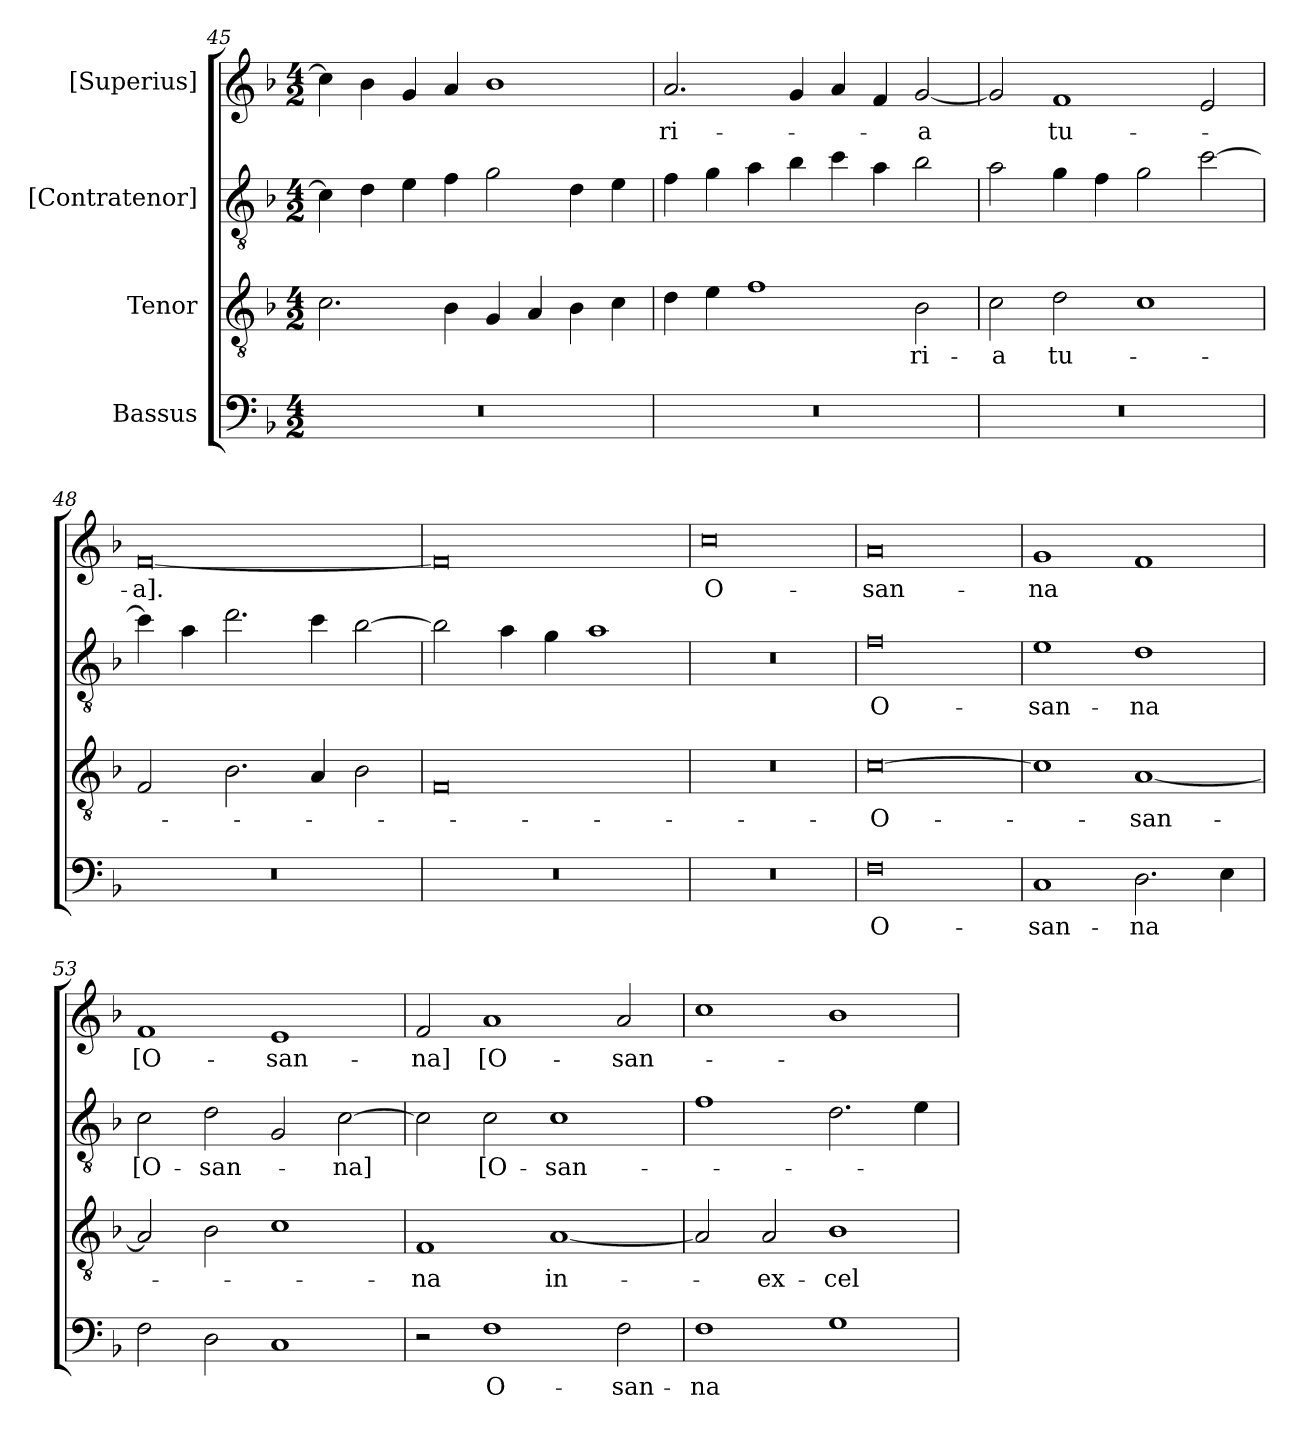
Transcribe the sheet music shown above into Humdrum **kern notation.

**kern	**text	**kern	**text	**kern	**text	**kern	**text
*part4	*part4	*part3	*part3	*part2	*part2	*part1	*part1
*staff4	*staff4	*staff3	*staff3	*staff2	*staff2	*staff1	*staff1
*I"Bassus	*	*I"Tenor	*	*I"[Contratenor]	*	*I"[Superius]	*
*clefF4	*	*clefGv2	*	*clefGv2	*	*clefG2	*
*k[b-]	*	*k[b-]	*	*k[b-]	*	*k[b-]	*
*M4/2	*	*M4/2	*	*M4/2	*	*M4/2	*
=45	=45	=45	=45	=45	=45	=45	=45
0r	.	2.c\	.	4c\]	.	4cc\]	.
.	.	.	.	4d\	.	4b-\	.
.	.	.	.	4e\	.	4g/	.
.	.	4B-\	.	4f\	.	4a/	.
.	.	4G/	.	2g\	.	1b-\	.
.	.	4A/	.	.	.	.	.
.	.	4B-\	.	4d\	.	.	.
.	.	4c\	.	4e\	.	.	.
=46	=46	=46	=46	=46	=46	=46	=46
0r	.	4d\	.	4f\	.	2.a/	-ri-
.	.	4e\	.	4g\	.	.	.
.	.	1f\	.	4a\	.	.	.
.	.	.	.	4b-\	.	4g/	.
.	.	.	.	4cc\	.	4a/	.
.	.	.	.	4a\	.	4f/	.
.	.	2B-\	-ri-	2b-\	.	[2g/	-a
=47	=47	=47	=47	=47	=47	=47	=47
0r	.	2c\	-a	2a\	.	2g/]	.
.	.	2d\	tu-	4g\	.	1f/	tu-
.	.	.	.	4f\	.	.	.
.	.	1c\	.	2g\	.	.	.
.	.	.	.	[2cc\	.	2e/	.
=48	=48	=48	=48	=48	=48	=48	=48
0r	.	2F/	.	4cc\]	.	[0f/	-a].
.	.	.	.	4a\	.	.	.
.	.	2.B-\	.	2.dd\	.	.	.
.	.	4A/	.	4cc\	.	.	.
.	.	2B-\	.	[2b-\	.	.	.
=49	=49	=49	=49	=49	=49	=49	=49
0r	.	0F/	.	2b-\]	.	0f/]	.
.	.	.	.	4a\	.	.	.
.	.	.	.	4g\	.	.	.
.	.	.	.	1a\	.	.	.
=50	=50	=50	=50	=50	=50	=50	=50
0r	.	0r	.	0r	.	0cc\	O-
=51	=51	=51	=51	=51	=51	=51	=51
0F\	O-	[0c\	-O-	0f\	-O-	0a/	-san-
=52	=52	=52	=52	=52	=52	=52	=52
1C/	-san-	1c\]	.	1e\	-san-	1g/	-na
2.D\	-na	[1A/	-san-	1d\	-na	1f/	.
4E\	.	.	.	.	.	.	.
=53	=53	=53	=53	=53	=53	=53	=53
2F\	.	2A/]	.	2c\	[O-	1f/	[O-
2D\	.	2B-\	.	2d\	-san-	.	.
1C/	.	1c\	.	2G/	.	1e/	-san-
.	.	.	.	[2c\	-na]	.	.
=54	=54	=54	=54	=54	=54	=54	=54
2r	.	1F/	-na	2c\]	.	2f/	-na]
1F\	O-	.	.	2c\	[O-	1a/	[O-
.	.	[1A/	in-	1c\	-san-	.	.
2F\	-san-	.	.	.	.	2a/	-san-
=55	=55	=55	=55	=55	=55	=55	=55
1F\	-na	2A/]	.	1f\	.	1cc\	.
.	.	2A/	ex-	.	.	.	.
1G\	.	1B-\	-cel-	2.d\	.	1b-\	.
.	.	.	.	4e\	.	.	.
=	=	=	=	=	=	=	=
*-	*-	*-	*-	*-	*-	*-	*-
